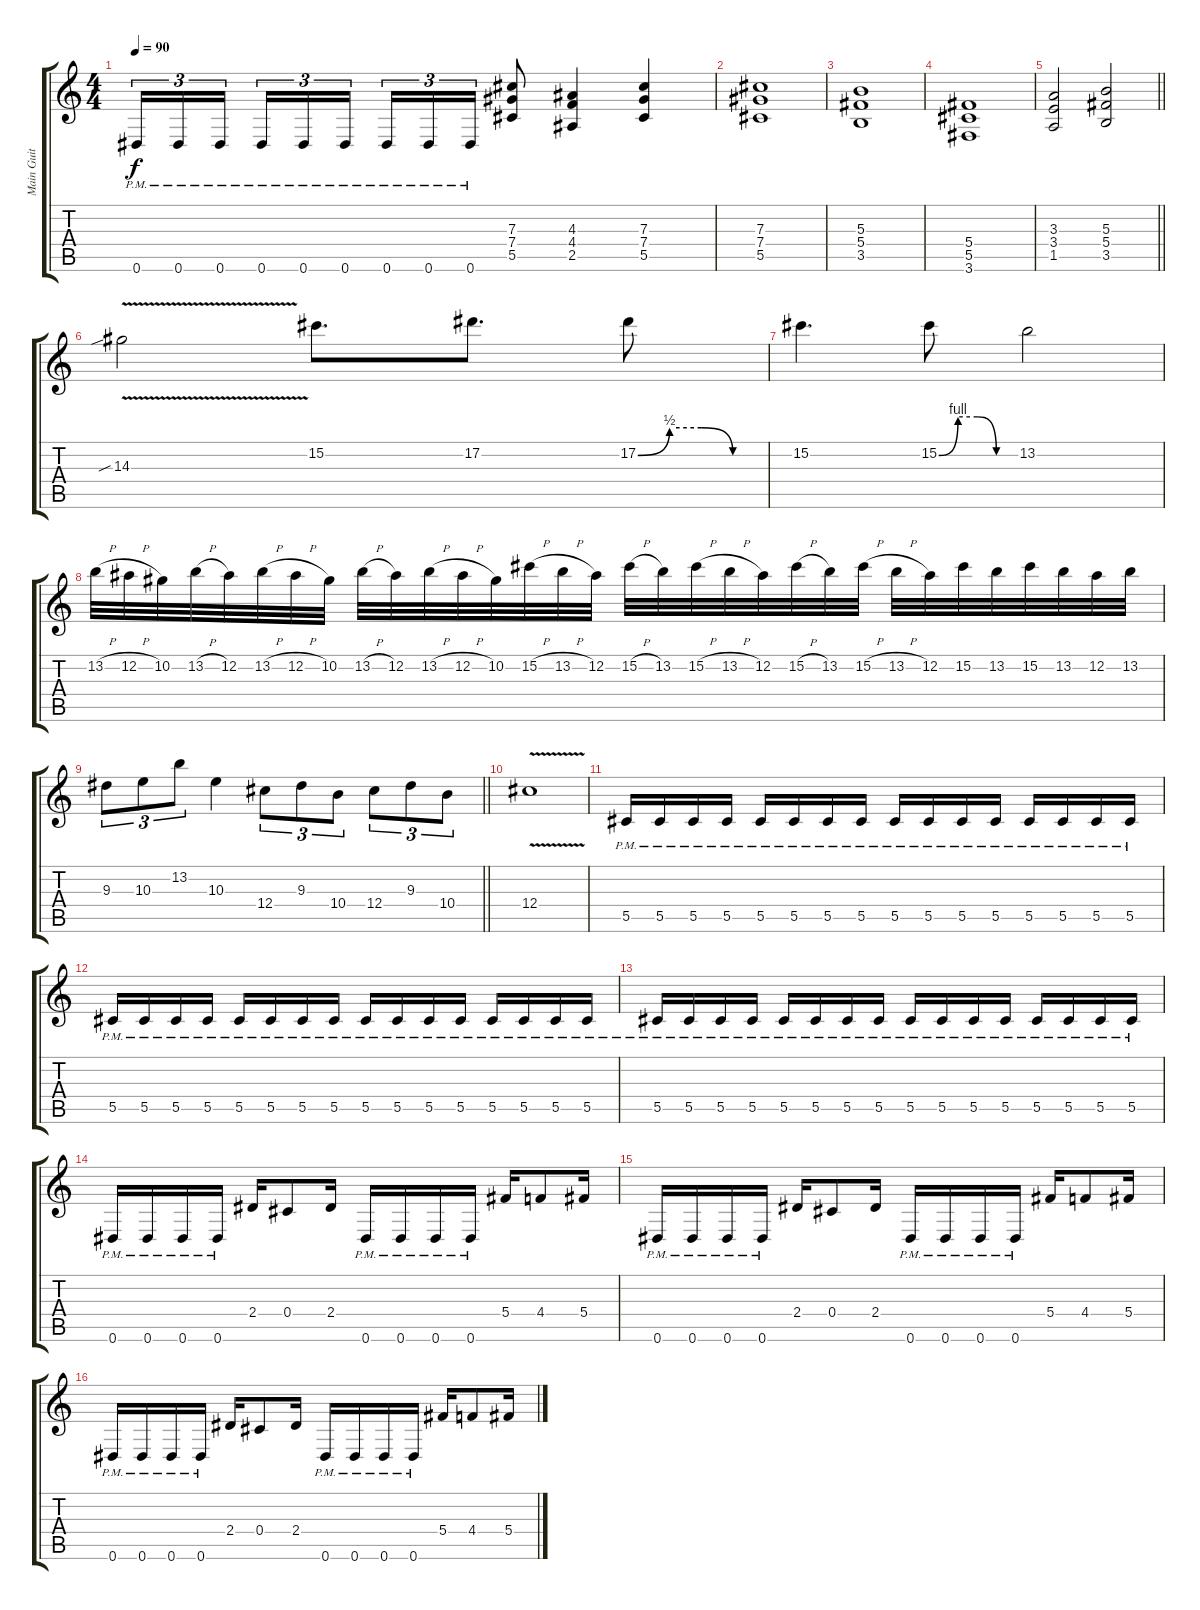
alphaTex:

\track ("Main Guit" "Main Guit") {instrument distortionguitar}
\staff {score tabs}
\tuning (Eb4 Bb3 Gb3 Db3 Ab2 Eb2) {hide}
\ts (4 4)
\tempo 90
\clef g2
\ks c
0.6{pm}.16{tu (3 2) dy f} 0.6{pm}.16{tu (3 2)} 0.6{pm}.16{tu (3 2) beam splitsecondary} 0.6{pm}.16{tu (3 2)} 0.6{pm}.16{tu (3 2)} 0.6{pm}.16{tu (3 2)} 0.6{pm}.16{tu (3 2)} 0.6{pm}.16{tu (3 2)} 0.6{pm}.16{tu (3 2)} (7.3 7.4 5.5).8 (4.3 4.4 2.5).4 (7.3 7.4 5.5).4 |
(7.3 7.4 5.5).1 |
(5.3 5.4 3.5).1 |
(5.4 5.5 3.6).1 |
\barLineRight lightlight
(3.3 3.4 1.5).2 (5.3 5.4 3.5).2 |
14.3{v sib}.2 15.2.8{d} 17.2.8{d} 17.2{be (custom 0 0 15 2 30 2 45 0 60 0)}.8 |
15.2.4{d} 15.2{be (custom 0 0 15 4 30 4 45 0 60 0)}.8 13.2.2 |
13.2{h}.32 12.2{h}.32 10.2.32 13.2{h}.32 12.2.32 13.2{h}.32 12.2{h}.32 10.2.32 13.2{h}.32 12.2.32 13.2{h}.32 12.2{h}.32 10.2.32 15.2{h}.32 13.2{h}.32 12.2.32 15.2{h}.32 13.2.32 15.2{h}.32 13.2{h}.32 12.2.32 15.2{h}.32 13.2.32 15.2{h}.32 13.2{h}.32 12.2.32 15.2.32 13.2.32 15.2.32 13.2.32 12.2.32 13.2.32 |
\barLineRight lightlight
9.3.8{tu (3 2)} 10.3.8{tu (3 2)} 13.2.8{tu (3 2)} 10.3.4 12.4.8{tu (3 2)} 9.3.8{tu (3 2)} 10.4.8{tu (3 2)} 12.4.8{tu (3 2)} 9.3.8{tu (3 2)} 10.4.8{tu (3 2)} |
12.4{v}.1 |
5.5{pm}.16 5.5{pm}.16 5.5{pm}.16 5.5{pm}.16 5.5{pm}.16 5.5{pm}.16 5.5{pm}.16 5.5{pm}.16 5.5{pm}.16 5.5{pm}.16 5.5{pm}.16 5.5{pm}.16 5.5{pm}.16 5.5{pm}.16 5.5{pm}.16 5.5{pm}.16 |
5.5{pm}.16 5.5{pm}.16 5.5{pm}.16 5.5{pm}.16 5.5{pm}.16 5.5{pm}.16 5.5{pm}.16 5.5{pm}.16 5.5{pm}.16 5.5{pm}.16 5.5{pm}.16 5.5{pm}.16 5.5{pm}.16 5.5{pm}.16 5.5{pm}.16 5.5{pm}.16 |
5.5{pm}.16 5.5{pm}.16 5.5{pm}.16 5.5{pm}.16 5.5{pm}.16 5.5{pm}.16 5.5{pm}.16 5.5{pm}.16 5.5{pm}.16 5.5{pm}.16 5.5{pm}.16 5.5{pm}.16 5.5{pm}.16 5.5{pm}.16 5.5{pm}.16 5.5{pm}.16 |
0.6{pm}.16 0.6{pm}.16 0.6{pm}.16 0.6{pm}.16 2.4.16 0.4.8 2.4.16 0.6{pm}.16 0.6{pm}.16 0.6{pm}.16 0.6{pm}.16 5.4.16 4.4.8 5.4.16 |
0.6{pm}.16 0.6{pm}.16 0.6{pm}.16 0.6{pm}.16 2.4.16 0.4.8 2.4.16 0.6{pm}.16 0.6{pm}.16 0.6{pm}.16 0.6{pm}.16 5.4.16 4.4.8 5.4.16 |
0.6{pm}.16 0.6{pm}.16 0.6{pm}.16 0.6{pm}.16 2.4.16 0.4.8 2.4.16 0.6{pm}.16 0.6{pm}.16 0.6{pm}.16 0.6{pm}.16 5.4.16 4.4.8 5.4.16
